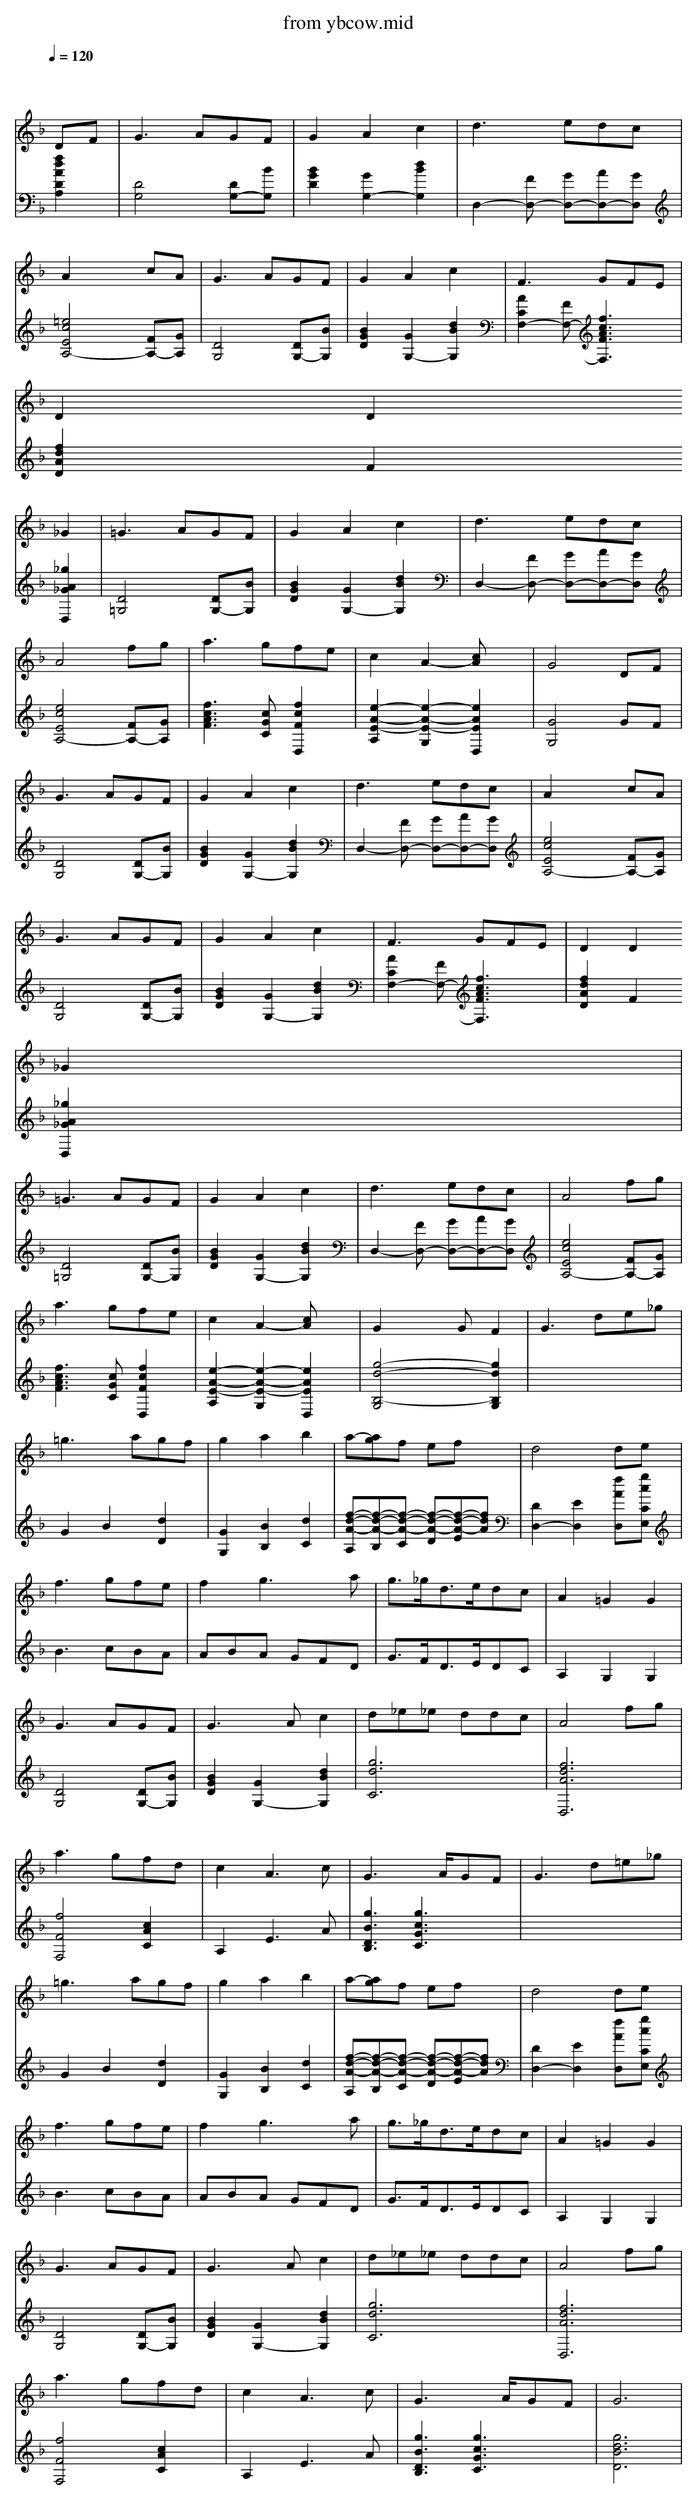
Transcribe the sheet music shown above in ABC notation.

X:1
T: from ybcow.mid
M: 3/4
L: 1/8
Q:1/4=120
K:F % 1 flats
V:1
x4
DF| \
G3 AGF| \
G2A2c2| \
d3 edc|
A2x2cA| \
G3 AGF| \
G2A2c2| \
F3 GFE|
D2D2
_G2| \
=G3 AGF| \
G2A2c2| \
d3 edc|
A4fg| \
a3 gfe| \
c2A2-[cA]x| \
G4DF|
G3 AGF| \
G2A2c2| \
d3 edc| \
A2x2cA|
G3 AGF| \
G2A2c2| \
F3 GFE| \
D2D2
_G2|
=G3 AGF| \
G2A2c2| \
d3 edc| \
A4fg|
a3 gfe| \
c2A2-[cA]x| \
G2x/2x/2 GF2| \
G3 de_g|
=g3 agf| \
g2a2b2| \
a-[ag]f efx| \
d4de|
f3 gfe| \
f2g3a| \
g3/2_g<de/2dc| \
A2=G2G2|
G3 AGF| \
G3 Ac2| \
d_e_e ddc| \
A4fg|
a3 gfd| \
c2A3c| \
G3 x/2A/2GF| \
G3 d=e_g|
=g3 agf| \
g2a2b2| \
a-[ag]f efx| \
d4de|
f3 gfe| \
f2g3a| \
g3/2_g<de/2dc| \
A2=G2G2|
G3 AGF| \
G3 Ac2| \
d_e_e ddc| \
A4fg|
a3 gfd| \
c2A3c| \
G3 x/2A/2GF| \
G6|
V:2
x4
[f2d2A2D2A,2]| \
[D4G,4][DG,-][BG,]| \
[B2G2D2][G2G,2-][d2B2G,2]| \
D,2-[FD,-] [GD,-][AD,-][GD,]|
[=e4c4E4A,4-][FA,-][GA,]| \
[D4G,4][DG,-][BG,]| \
[B2G2D2][G2G,2-][d2B2G,2]| \
[A2C2F,2-][FF,-] [f3c3A3F3F,3]|
[f2d2A2D2]F2[_g2A2_G2D,2]| \
[D4=G,4][DG,-][BG,]| \
[B2G2D2][G2G,2-][d2B2G,2]| \
D,2-[FD,-] [GD,-][AD,-][GD,]|
[e4c4E4A,4-][FA,-][GA,]| \
[f3c3A3F3] [cGC][f2c2F2D,2]| \
[e2-A2-E2-A,2][e2-A2-E2-G,2][e2A2E2D,2]| \
[G4G,4]GF|
[D4G,4][DG,-][BG,]| \
[B2G2D2][G2G,2-][d2B2G,2]| \
D,2-[FD,-] [GD,-][AD,-][GD,]| \
[e4c4E4A,4-][FA,-][GA,]|
[D4G,4][DG,-][BG,]| \
[B2G2D2][G2G,2-][d2B2G,2]| \
[A2C2F,2-][FF,-] [f3c3A3F3F,3]| \
[f2d2A2D2]F2[_g2A2_G2D,2]|
[D4=G,4][DG,-][BG,]| \
[B2G2D2][G2G,2-][d2B2G,2]| \
D,2-[FD,-] [GD,-][AD,-][GD,]| \
[e4c4E4A,4-][FA,-][GA,]|
[f3c3A3F3] [cGC][f2c2F2D,2]| \
[e2-A2-E2-A,2][e2-A2-E2-G,2][e2A2E2D,2]| \
[g4-d4-B,4-G,4][g2d2B,2G,2]| \
x6|
G2B2[d2D2]| \
[G2G,2][B2B,2][d2C2]| \
[f-d-A-A,][f-d-A-B,][f-d-A-C] [f-d-A-D][f-d-A-E][fdA]| \
[D2D,2-][E2D,2][fAD,][gcCE,]|
B3 cBA| \
ABA GFD| \
G3/2F<DE/2DC| \
A,2G,2G,2|
[D4G,4][DG,-][BG,]| \
[B2G2D2][G2G,2-][d2B2G,2]| \
[g6d6C6]| \
[f6d6A6D,6]|
[f4F4F,4][c2A2C2]| \
A,2E3A| \
[g3B3D3B,3] [g3c3G3C3]| \
x6|
G2B2[d2D2]| \
[G2G,2][B2B,2][d2C2]| \
[f-d-A-A,][f-d-A-B,][f-d-A-C] [f-d-A-D][f-d-A-E][fdA]| \
[D2D,2-][E2D,2][fAD,][gcCE,]|
B3 cBA| \
ABA GFD| \
G3/2F<DE/2DC| \
A,2G,2G,2|
[D4G,4][DG,-][BG,]| \
[B2G2D2][G2G,2-][d2B2G,2]| \
[g6d6C6]| \
[f6d6A6D,6]|
[f4F4F,4][c2A2C2]| \
A,2E3A| \
[g3B3D3B,3] [g3c3G3C3]| \
[g6d6B6D6]|
